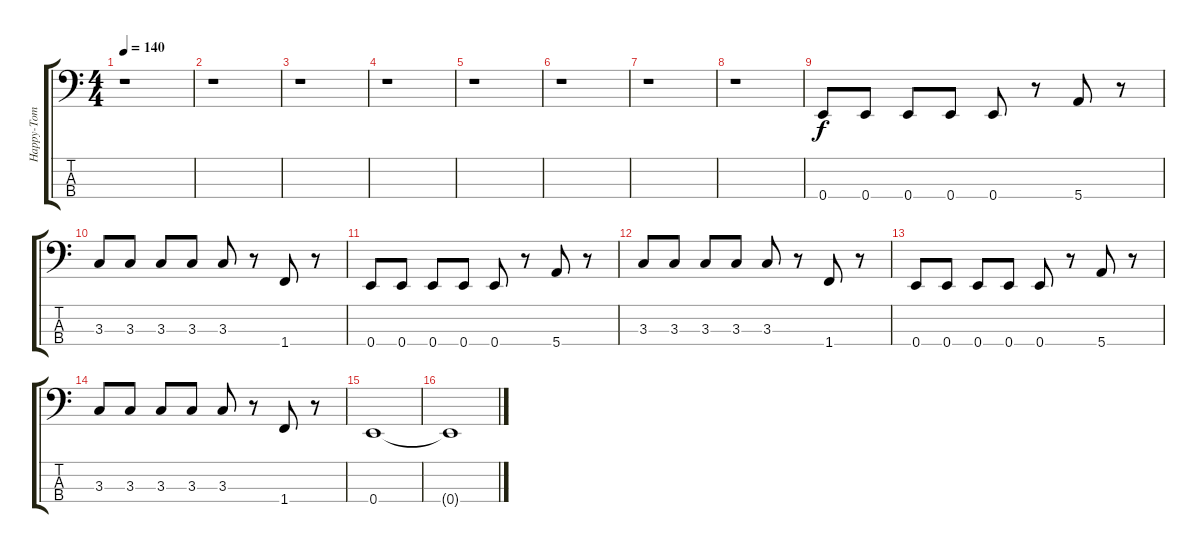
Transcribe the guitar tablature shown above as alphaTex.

\track ("Happy-Tom" "Happy-Tom") {instrument electricbassfinger}
\staff {score tabs}
\tuning (G2 D2 A1 E1) {hide}
\ts (4 4)
\tempo 140
\clef f4
\ks c
r.1{dy f instrument electricbassfinger} |
r.1 |
r.1 |
r.1 |
r.1 |
r.1 |
r.1 |
r.1 |
0.4.8 0.4.8 0.4.8 0.4.8 0.4.8 r.8 5.4.8 r.8 |
3.3.8 3.3.8 3.3.8 3.3.8 3.3.8 r.8 1.4.8 r.8 |
0.4.8 0.4.8 0.4.8 0.4.8 0.4.8 r.8 5.4.8 r.8 |
3.3.8 3.3.8 3.3.8 3.3.8 3.3.8 r.8 1.4.8 r.8 |
0.4.8 0.4.8 0.4.8 0.4.8 0.4.8 r.8 5.4.8 r.8 |
3.3.8 3.3.8 3.3.8 3.3.8 3.3.8 r.8 1.4.8 r.8 |
0.4.1 |
0.4{t}.1
